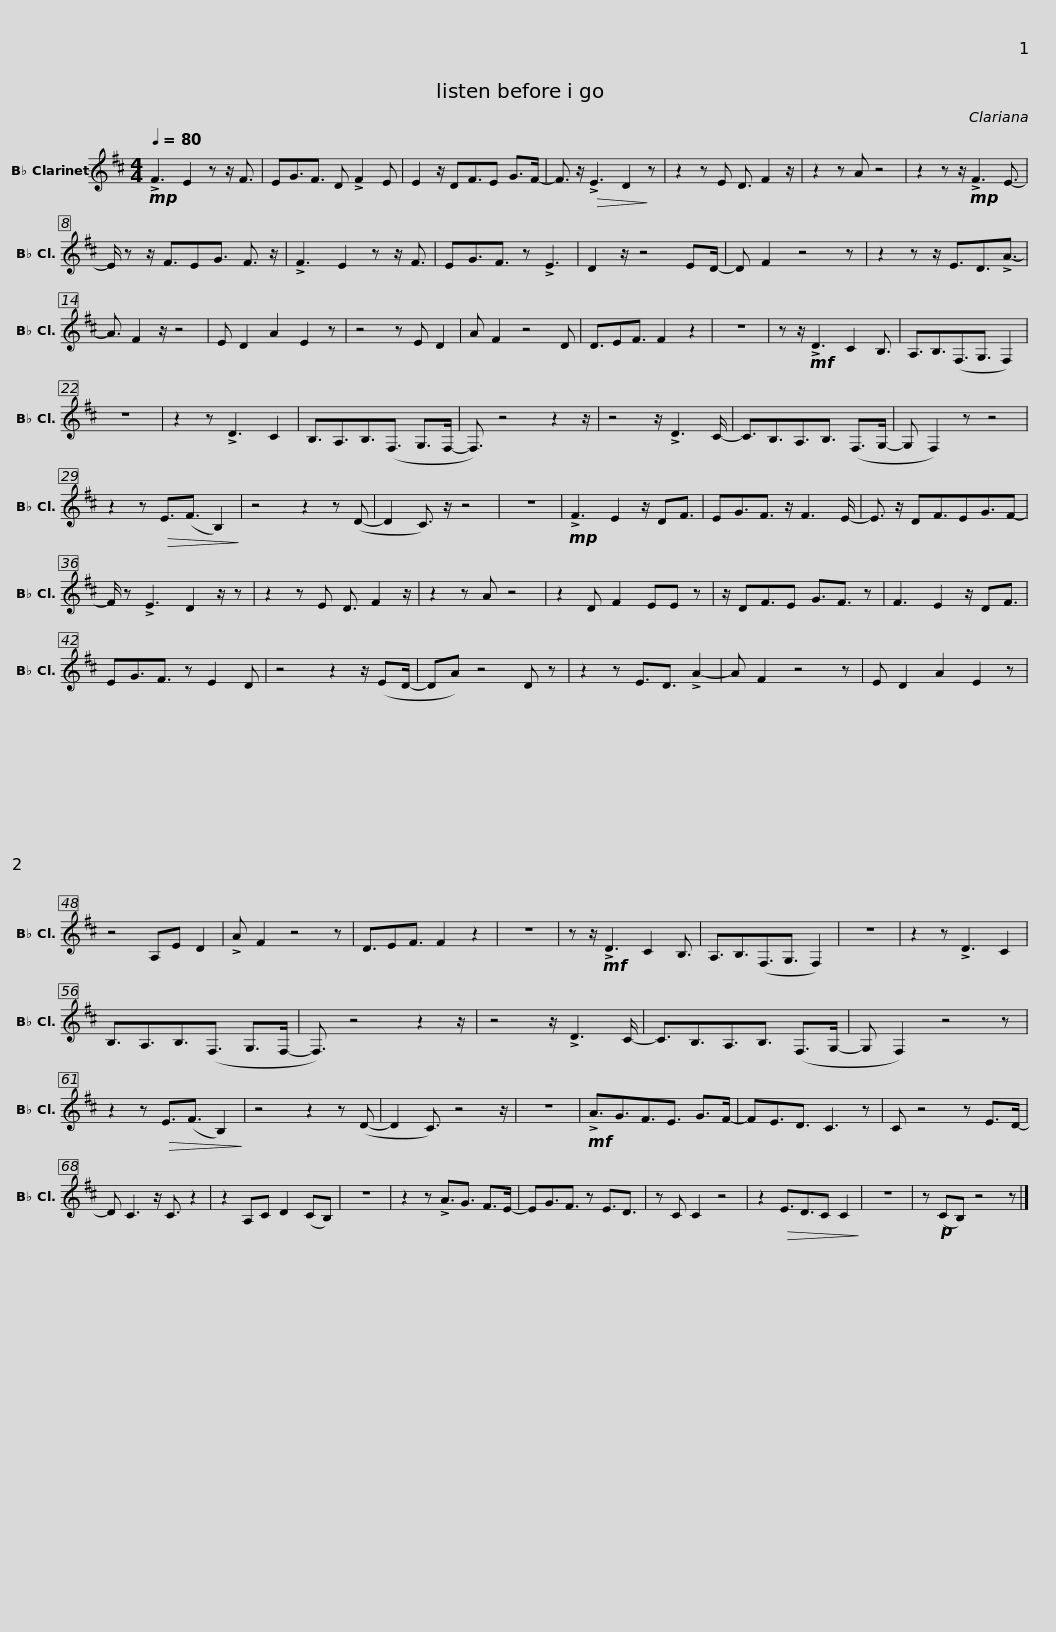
X:1
L:1/8
Q:1/4=80
M:4/4
I:linebreak $
K:none
V:1 treble transpose=-2
V:1
[K:D]!mp! !>!F3 E2 z z/ F3/2 | EG3/2F3/2 D !>!F2 E | E2 z/ DF3/2E G>F- | F3/2 z/!>(! !>!E3 D2!>)! z | z2 z E D3/2 F2 z/ | %5
 z2 z A z4 |$ z2 z z/!mp! !>!F3 E3/2- | E/ z z/ F3/2EG3/2 F3/2 z/ | !>!F3 E2 z z/ F3/2 | EG3/2F3/2 z !>!E3 | %10
 D2 z/ z4 ED/- | D F2 z4 z |$ z2 z z/ E3/2D3/2!>!A3/2- | A3/2 F2 z/ z4 | E D2 A2 E2 z | %15
 z4 z E D2 | A F2 z4 D | D3/2EF3/2 F2 z2 | z8 | z z/!mf! !>!D3 C2 B,3/2 |$ %20
 A,3/2B,3/2(F,3/2G,3/2 F,2) | z8 | z2 z !>!D3 C2 | B,3/2A,3/2B,3/2(F,3/2 G,>F,- | F,3/2) z4 z2 z/ | %25
 z4 z/ !>!D3 C/- | C3/2B,3/2A,3/2B,3/2 (F,>G,- |$ G, F,2) z z4 | z2 z!>(! E3/2(F3/2 B,2)!>)! | z4 z2 z (D- | %30
 D2 C3/2) z/ z4 | z8 |!mp! !>!F3 E2 z/ DF3/2 | EG3/2F3/2 z/ F3 E/- |$ E3/2 z/ DF3/2EG3/2F- | %35
 F/ z !>!E3 D2 z/ z | z2 z E D3/2 F2 z/ | z2 z A z4 | z2 D F2 EE z | z/ DF3/2E G3/2F3/2 z |$ %40
 F3 E2 z/ DF3/2 | EG3/2F3/2 z E2 D | z4 z2 z/ (ED/- | DA) z4 D z | z2 z E3/2D3/2 !>!A2- | %45
 A F2 z4 z | E D2 A2 E2 z |$ z4 A,E D2 | !>!A F2 z4 z | D3/2EF3/2 F2 z2 | %50
 z8 | z z/!mf! !>!D3 C2 B,3/2 | A,3/2B,3/2(F,3/2G,3/2 F,2) | z8 | z2 z !>!D3 C2 |$ %55
 B,3/2A,3/2B,3/2(F,3/2 G,>F,- | F,3/2) z4 z2 z/ | z4 z/ !>!D3 C/- | C3/2B,3/2A,3/2B,3/2 (F,>G,- | G, F,2) z4 z | %60
 z2 z!>(! E3/2(F3/2 B,2)!>)! | z4 z2 z (D- |$ D2 C3/2) z4 z/ | z8 |!mf! !>!A3/2G3/2F3/2E3/2 G>F- | %65
 FE3/2D3/2 C3 z | C z4 z E>D- | D C3 z/ C3/2 z2 | z2 A,C D2 (CB,) | z8 |$ %70
 z2 z !>!A3/2G3/2 F>E- | EG3/2F3/2 z E3/2D3/2 | z C C2 z4 | z2!>(! E3/2D3/2C C2!>)! | z8 | %75
 z!p! (CB,) z4 z |] %76
